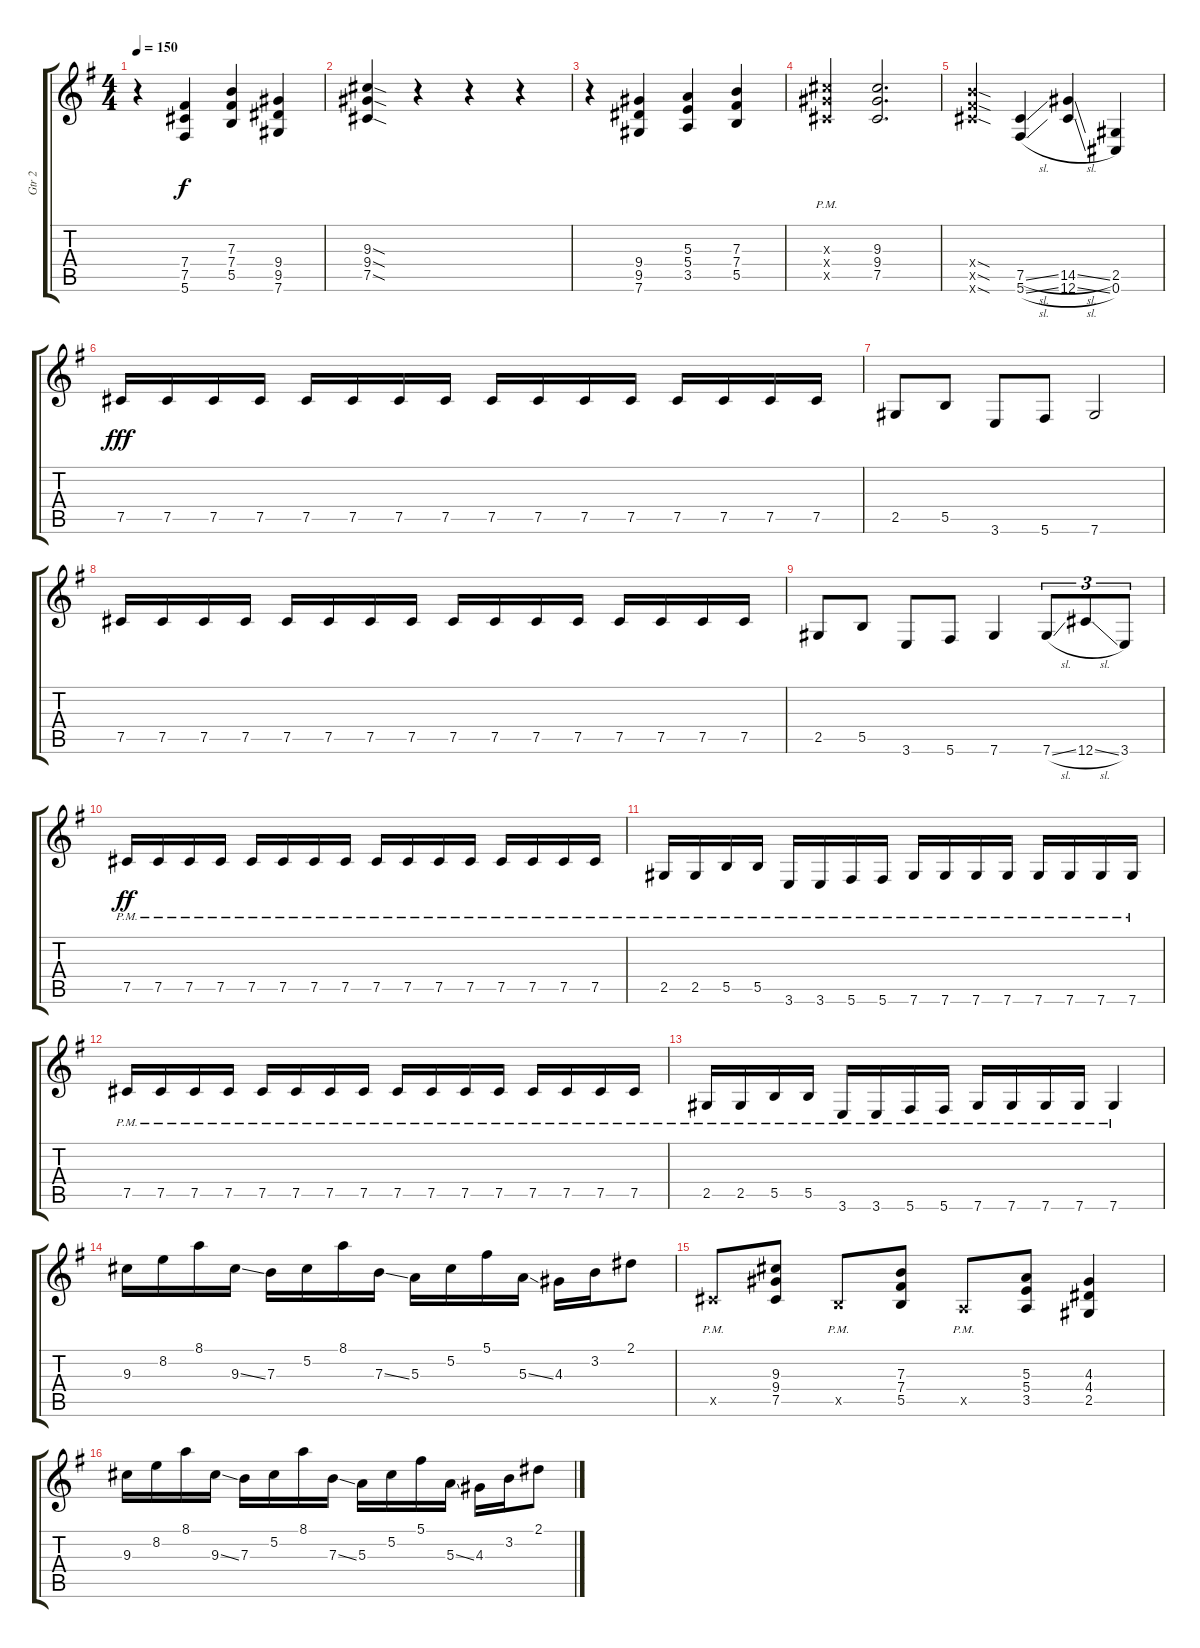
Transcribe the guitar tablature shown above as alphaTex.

\track ("Gtr 2" "Gtr 2") {instrument distortionguitar}
\staff {score tabs}
\tuning (Db4 Ab3 E3 B2 Gb2 Db2) {hide}
\ts (4 4)
\tempo 150
\clef g2
\ks g
r.4{dy f} (7.4 7.5 5.6).4 (7.3 7.4 5.5).4 (9.4 9.5 7.6).4 |
(9.3{sod} 9.4{sod} 7.5{sod}).4 r.4 r.4 r.4 |
r.4 (9.4 9.5 7.6).4 (5.3 5.4 3.5).4 (7.3 7.4 5.5).4 |
(9.3{pm x} 9.4{pm x} 7.5{pm x}).4 (9.3 9.4 7.5).2{d} |
(12.4{sod x} 12.5{sod x} 12.6{sod x}).4 (7.5{sl} 5.6{sl}).4 (14.5{sl} 12.6{sl}).4 (2.5 0.6).4 |
7.5.16{dy fff} 7.5.16 7.5.16 7.5.16 7.5.16 7.5.16 7.5.16 7.5.16 7.5.16 7.5.16 7.5.16 7.5.16 7.5.16 7.5.16 7.5.16 7.5.16 |
2.5.8 5.5.8 3.6.8 5.6.8 7.6.2 |
7.5.16 7.5.16 7.5.16 7.5.16 7.5.16 7.5.16 7.5.16 7.5.16 7.5.16 7.5.16 7.5.16 7.5.16 7.5.16 7.5.16 7.5.16 7.5.16 |
2.5.8 5.5.8 3.6.8 5.6.8 7.6.4 7.6{sl}.8{tu (3 2)} 12.6{sl}.8{tu (3 2)} 3.6.8{tu (3 2)} |
7.5{pm}.16{dy ff} 7.5{pm}.16 7.5{pm}.16 7.5{pm}.16 7.5{pm}.16 7.5{pm}.16 7.5{pm}.16 7.5{pm}.16 7.5{pm}.16 7.5{pm}.16 7.5{pm}.16 7.5{pm}.16 7.5{pm}.16 7.5{pm}.16 7.5{pm}.16 7.5{pm}.16 |
2.5{pm}.16 2.5{pm}.16 5.5{pm}.16 5.5{pm}.16 3.6{pm}.16 3.6{pm}.16 5.6{pm}.16 5.6{pm}.16 7.6{pm}.16 7.6{pm}.16 7.6{pm}.16 7.6{pm}.16 7.6{pm}.16 7.6{pm}.16 7.6{pm}.16 7.6{pm}.16 |
7.5{pm}.16 7.5{pm}.16 7.5{pm}.16 7.5{pm}.16 7.5{pm}.16 7.5{pm}.16 7.5{pm}.16 7.5{pm}.16 7.5{pm}.16 7.5{pm}.16 7.5{pm}.16 7.5{pm}.16 7.5{pm}.16 7.5{pm}.16 7.5{pm}.16 7.5{pm}.16 |
2.5{pm}.16 2.5{pm}.16 5.5{pm}.16 5.5{pm}.16 3.6{pm}.16 3.6{pm}.16 5.6{pm}.16 5.6{pm}.16 7.6{pm}.16 7.6{pm}.16 7.6{pm}.16 7.6{pm}.16 7.6{pm}.4 |
9.3.16 8.2.16 8.1.16 9.3{ss}.16 7.3.16 5.2.16 8.1.16 7.3{ss}.16 5.3.16 5.2.16 5.1.16 5.3{ss}.16 4.3.16 3.2.16 2.1.8 |
7.5{pm x}.8 (9.3 9.4 7.5).8 5.5{pm x}.8 (7.3 7.4 5.5).8 3.5{pm x}.8 (5.3 5.4 3.5).8 (4.3 4.4 2.5).4 |
9.3.16 8.2.16 8.1.16 9.3{ss}.16 7.3.16 5.2.16 8.1.16 7.3{ss}.16 5.3.16 5.2.16 5.1.16 5.3{ss}.16 4.3.16 3.2.16 2.1.8
